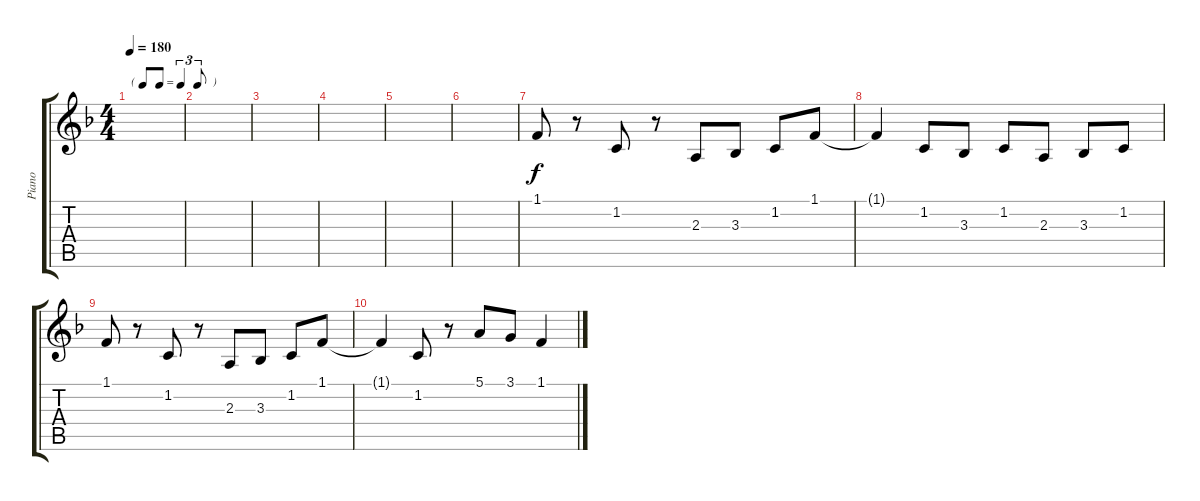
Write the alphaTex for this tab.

\track ("Piano" "Piano") {instrument acousticgrandpiano}
\staff {score tabs}
\tuning (E4 B3 G3 D3 A2 E2) {hide}
\ts (4 4)
\tf triplet8th
\tempo 180
\clef g2
\ks f
|
|
|
|
|
|
1.1.8 r.8 1.2.8 r.8 2.3.8 3.3.8 1.2.8 1.1.8 |
1.1{t}.4 1.2.8 3.3.8 1.2.8 2.3.8 3.3.8 1.2.8 |
1.1.8 r.8 1.2.8 r.8 2.3.8 3.3.8 1.2.8 1.1.8 |
1.1{t}.4 1.2.8 r.8 5.1.8 3.1.8 1.1.4
